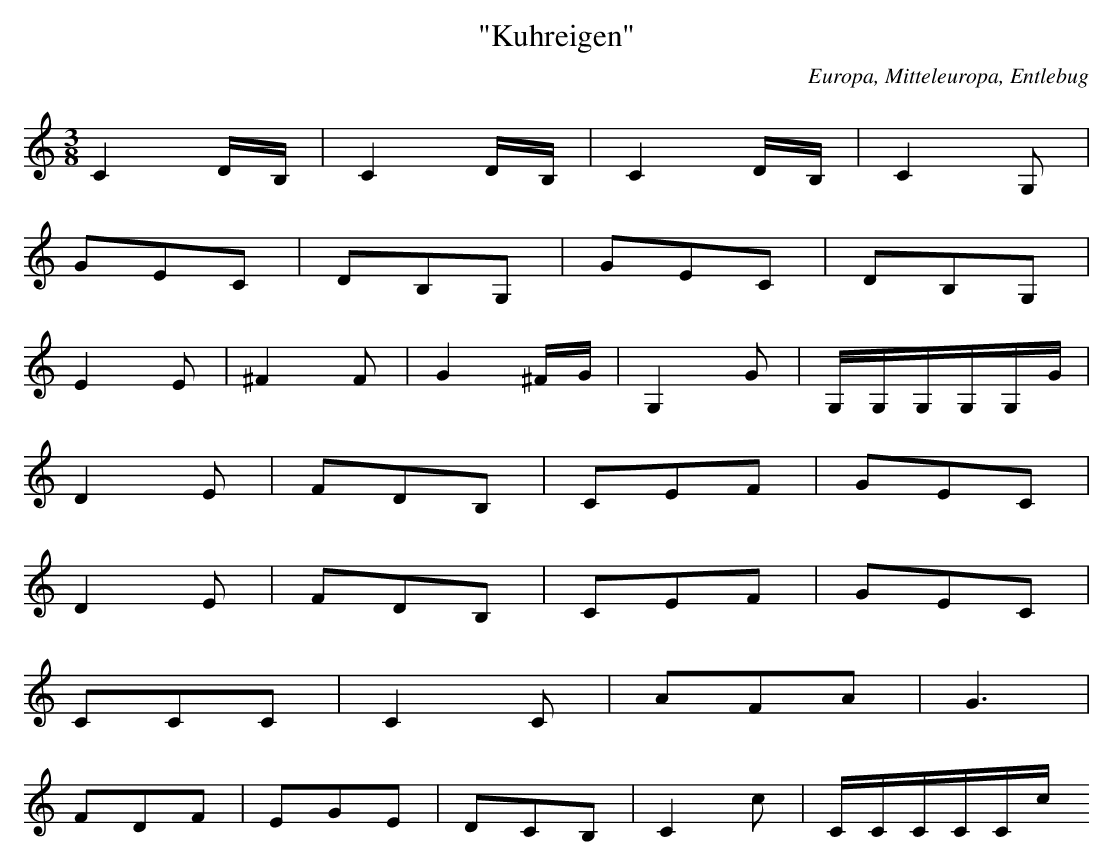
X:1
T: "Kuhreigen"
O: Europa, Mitteleuropa, Entlebug
M: 3/8
L: 1/16
K: C
C4DB, | C4DB, | C4DB, | C4G,2 |
G2E2C2 | D2B,2G,2 | G2E2C2 | D2B,2G,2 |
E4E2 | ^F4F2 | G4^FG | G,4G2 | G,G,G,G,G,G |
D4E2 | F2D2B,2 | C2E2F2 | G2E2C2 |
D4E2 | F2D2B,2 | C2E2F2 | G2E2C2 |
C2C2C2 | C4C2 | A2F2A2 | G6 |
F2D2F2 | E2G2E2 | D2C2B,2 | C4c2 | CCCCCc
